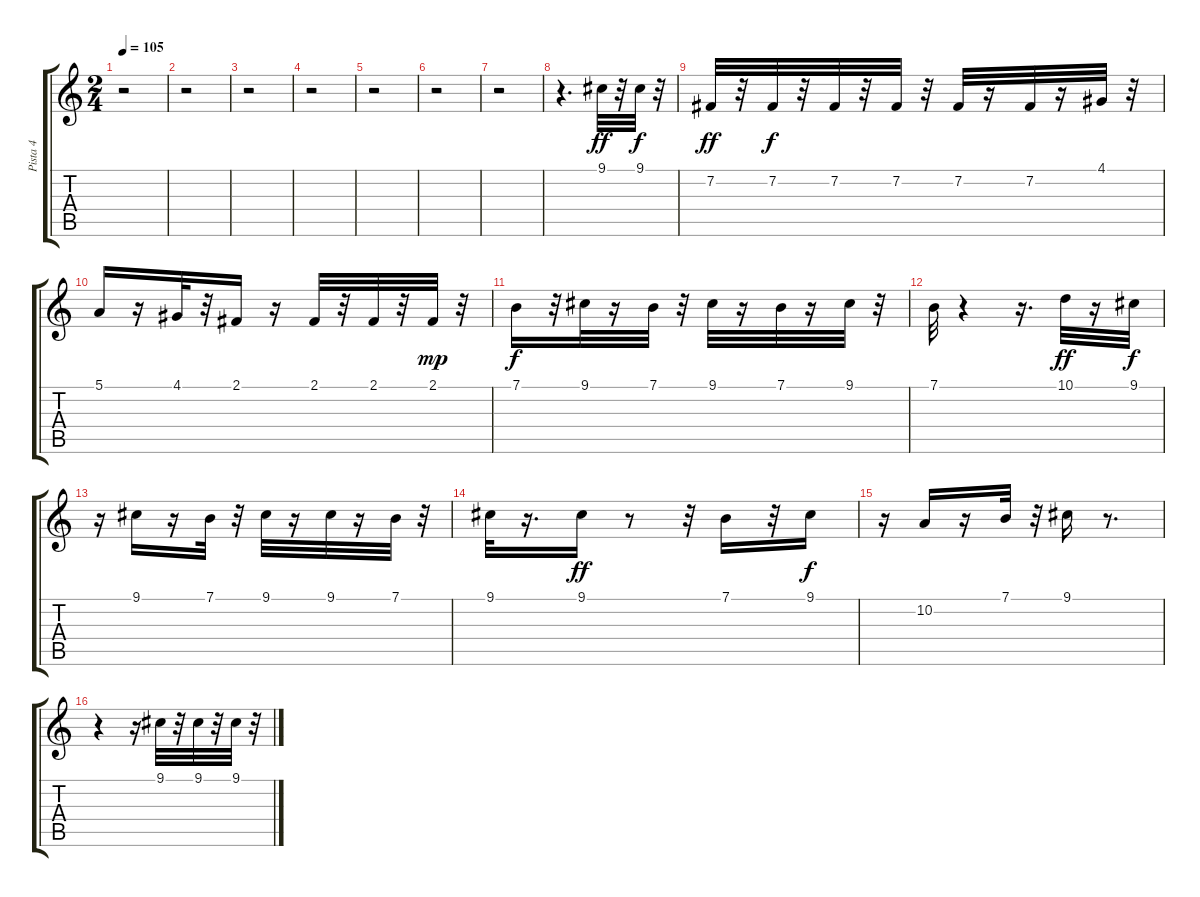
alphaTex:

\track ("Pista 4" "Pista 4") {instrument trumpet}
\staff {score tabs}
\tuning (E4 B3 G3 D3 A2 E2) {hide}
\ts (2 4)
\tempo 105
\clef g2
\ks c
r.2{dy ff} |
r.2 |
r.2 |
r.2 |
r.2 |
r.2 |
r.2 |
r.4{d} 9.1.32 r.32 9.1.32{dy f} r.32 |
7.2.32{dy ff} r.32 7.2.32{dy f} r.32 7.2.32 r.32 7.2.32 r.32 7.2.32 r.16 7.2.32 r.16 4.1.32 r.32 |
5.1.16 r.16 4.1.32 r.32 2.1.16 r.16 2.1.32 r.32 2.1.32 r.32 2.1.32{dy mp} r.32 |
7.1.16{dy f} r.32 9.1.32 r.16 7.1.32 r.32 9.1.32 r.16 7.1.32 r.16 9.1.32 r.32 |
7.1.32 r.4 r.16{d} 10.1.32{dy ff} r.16 9.1.32{dy f} |
r.16 9.1.16 r.16 7.1.32 r.32 9.1.32 r.16 9.1.32 r.16 7.1.32 r.32 |
9.1.32 r.16{d} 9.1.16{dy ff} r.8 r.32 7.1.16 r.32 9.1.16{dy f} |
r.16 10.2.16 r.16 7.1.32 r.32 9.1.16 r.8{d} |
r.4 r.16 9.1.32 r.32 9.1.32 r.32 9.1.32 r.32
